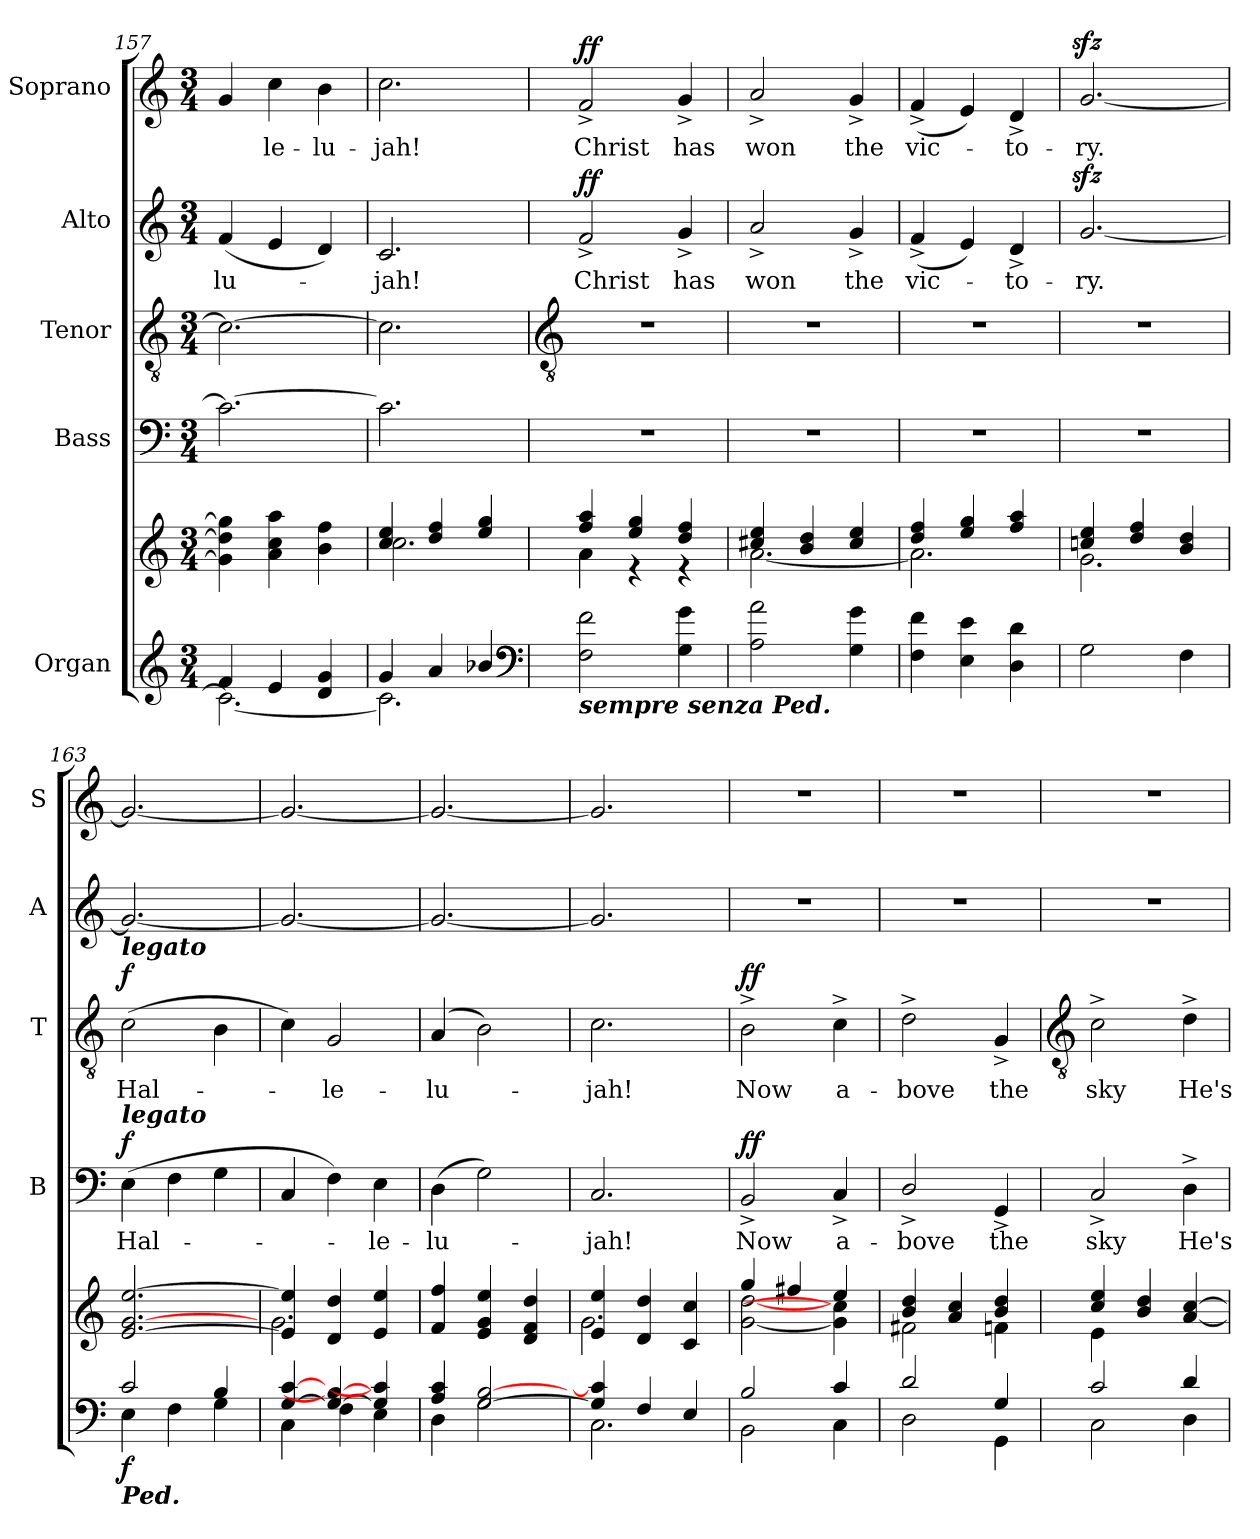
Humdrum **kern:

**kern	**kern	**dynam	**kern	**text	**dynam	**kern	**text	**dynam	**kern	**text	**dynam	**kern	**text	**dynam
*part5	*part5	*part5	*part4	*part4	*part4	*part3	*part3	*part3	*part2	*part2	*part2	*part1	*part1	*part1
*staff6	*staff5	*staff5/6	*staff4	*staff4	*staff4	*staff3	*staff3	*staff3	*staff2	*staff2	*staff2	*staff1	*staff1	*staff1
*I"Organ	*	*	*I"Bass	*	*	*I"Tenor	*	*	*I"Alto	*	*	*I"Soprano	*	*
*	*	*	*I'B	*	*	*I'T	*	*	*I'A	*	*	*I'S	*	*
*clefG2	*clefG2	*	*clefF4	*	*	*clefGv2	*	*	*clefG2	*	*	*clefG2	*	*
*k[]	*k[]	*	*k[]	*	*	*k[]	*	*	*k[]	*	*	*k[]	*	*
*C:	*C:	*	*C:	*	*	*C:	*	*	*C:	*	*	*C:	*	*
*M3/4	*M3/4	*	*M3/4	*	*	*M3/4	*	*	*M3/4	*	*	*M3/4	*	*
=157	=157	=157	=157	=157	=157	=157	=157	=157	=157	=157	=157	=157	=157	=157
*^	*^	*	*	*	*	*	*	*	*	*	*	*	*	*
!	!	!	!LO:N:vis=1	!	!	!	!	!	!	!	!	!LO:LY:b	!	!	!	!
4f/	2.c\_	4g\] 4dd\] 4gg\]	2.ryy	.	2.c_	.	.	2.c_	.	.	(<4f	-lu-	.	4g	.	.
!	!	!	!	!	!	!	!	!	!	!	!	!	!	!	!LO:LY:b	!
4e/	.	4a\ 4cc\ 4aa\	.	.	.	.	.	.	.	.	4e	.	.	4cc	le-	.
!	!	!	!	!	!	!	!	!	!	!	!	!	!	!	!LO:LY:b	!
4d/ 4g/	.	4b\ 4ff\	.	.	.	.	.	.	.	.	4d)	.	.	4b	-lu-	.
=158	=158	=158	=158	=158	=158	=158	=158	=158	=158	=158	=158	=158	=158	=158	=158	=158
!	!	!	!	!	!	!	!	!	!	!	!	!LO:LY:b	!	!	!LO:LY:b	!
4g/	2.c\]	4cc/ 4ee/	2.cc\	.	2.c]	.	.	2.c]	.	.	2.c	jah!	.	2.cc	-jah!	.
4a/	.	4dd/ 4ff/	.	.	.	.	.	.	.	.	.	.	.	.	.	.
4b-X/	.	4ee/ 4gg/	.	.	.	.	.	.	.	.	.	.	.	.	.	.
*clefF4	*	*	*	*	*	*	*	*	*	*	*	*	*	*	*	*
!!LO:LB:g=z
=159	=159	=159	=159	=159	=159	=159	=159	=159	=159	=159	=159	=159	=159	=159	=159	=159
*	*	*	*	*	*	*	*	*clefGv2	*	*	*	*	*	*	*	*
!LO:TX:b:Bi:t=sempre senza Ped.	!	!	!	!	!	!	!	!	!	!	!	!	!	!	!	!
!LO:N:vis=1	!	!	!	!	!LO:N:vis=1	!	!	!LO:N:vis=1	!	!	!	!LO:LY:b	!LO:DY:b	!	!LO:LY:b	!LO:DY:b
2.ryy	2F\ 2f\	4ff/ 4aa/	4a\	.	2.r	.	.	2.r	.	.	2f^	Christ	ff	2f^	Christ	ff
.	.	4ee/ 4gg/	4r	.	.	.	.	.	.	.	.	.	.	.	.	.
!	!	!	!	!	!	!	!	!	!	!	!	!LO:LY:b	!	!	!LO:LY:b	!
.	4G\ 4g\	4dd/ 4ff/	4r	.	.	.	.	.	.	.	4g^	has	.	4g^	has	.
=160	=160	=160	=160	=160	=160	=160	=160	=160	=160	=160	=160	=160	=160	=160	=160	=160
!LO:N:vis=1	!	!	!	!	!LO:N:vis=1	!	!	!LO:N:vis=1	!	!	!	!LO:LY:b	!	!	!LO:LY:b	!
2.ryy	2A\ 2a\	4cc#X/ 4ee/	[2.a\	.	2.r	.	.	2.r	.	.	2a^	won	.	2a^	won	.
.	.	4b/ 4dd/	.	.	.	.	.	.	.	.	.	.	.	.	.	.
!	!	!	!	!	!	!	!	!	!	!	!	!LO:LY:b	!	!	!LO:LY:b	!
.	4G\ 4g\	4cc#/ 4ee/	.	.	.	.	.	.	.	.	4g^	the	.	4g^	the	.
=161	=161	=161	=161	=161	=161	=161	=161	=161	=161	=161	=161	=161	=161	=161	=161	=161
!LO:N:vis=1	!	!	!	!	!LO:N:vis=1	!	!	!LO:N:vis=1	!	!	!	!LO:LY:b	!	!	!LO:LY:b	!
2.ryy	4F\ 4f\	4dd/ 4ff/	2.a\]	.	2.r	.	.	2.r	.	.	(<4f^	vic-	.	(<4f^	vic-	.
.	4E\ 4e\	4ee/ 4gg/	.	.	.	.	.	.	.	.	4e)	.	.	4e)	.	.
!	!	!	!	!	!	!	!	!	!	!	!	!LO:LY:b	!	!	!LO:LY:b	!
.	4D\ 4d\	4ff/ 4aa/	.	.	.	.	.	.	.	.	4d^	to-	.	4d^	to-	.
=162	=162	=162	=162	=162	=162	=162	=162	=162	=162	=162	=162	=162	=162	=162	=162	=162
!LO:N:vis=1	!	!	!	!	!LO:N:vis=1	!	!	!LO:N:vis=1	!	!	!	!LO:LY:b	!	!	!LO:LY:b	!
2.ryy	2G\	4ccn/ 4ee/	2.g\	.	2.r	.	.	2.r	.	.	[2.gzz<	ry.	.	[2.gzz<	-ry.	.
.	.	4dd/ 4ff/	.	.	.	.	.	.	.	.	.	.	.	.	.	.
.	4F\	4b/ 4dd/	.	.	.	.	.	.	.	.	.	.	.	.	.	.
=163	=163	=163	=163	=163	=163	=163	=163	=163	=163	=163	=163	=163	=163	=163	=163	=163
!	!	!	!	!	!	!	!	!LO:TX:a:Bi:t=legato	!	!	!	!	!	!	!	!
!	!	!	!	!	!LO:TX:a:Bi:t=legato	!	!	!	!	!	!	!	!	!	!	!
!LO:TX:b:Bi:t=Ped.	!	!	!	!	!	!	!	!	!	!	!	!	!	!	!	!
!	!	!	!	!LO:DY:b=2	!	!LO:LY:b	!LO:DY:b	!	!LO:LY:b	!LO:DY:b	!	!	!	!	!	!
2c/	4E\	[2.e/ [2.g/ [2.ee/	2.ryy	f	(>4E	Hal-	f	(>2c	Hal-	f	2.g_	.	.	2.g_	.	.
.	4F\	.	.	.	4F	.	.	.	.	.	.	.	.	.	.	.
4B/	4G\	.	.	.	4G	.	.	4B	.	.	.	.	.	.	.	.
=164	=164	=164	=164	=164	=164	=164	=164	=164	=164	=164	=164	=164	=164	=164	=164	=164
[4G/ [4c/	4C\	4e/] 4ee/]	2.g\	.	4C	.	.	4c)	.	.	2.g_	.	.	2.g_	.	.
!	!	!	!	!	!	!	!	!	!LO:LY:b	!	!	!	!	!	!	!
4G/_ 4B/_	4F\	4d/ 4dd/	.	.	4F)	.	.	2G	le-	.	.	.	.	.	.	.
!	!	!	!	!	!	!LO:LY:b	!	!	!	!	!	!	!	!	!	!
4G/] 4c/]	4E\	4e/ 4ee/	.	.	4E	le-	.	.	.	.	.	.	.	.	.	.
=165	=165	=165	=165	=165	=165	=165	=165	=165	=165	=165	=165	=165	=165	=165	=165	=165
!	!	!	!	!	!	!LO:LY:b	!	!	!LO:LY:b	!	!	!	!	!	!	!
4A/ 4c/	4D\	4f/ 4ff/	2.ryy	.	(>4D	-lu-	.	(<4A	-lu-	.	2.g_	.	.	2.g_	.	.
[2G/ [2B/	2G\	4e/ 4g/ 4ee/	.	.	2G)	.	.	2B)	.	.	.	.	.	.	.	.
.	.	4d/ 4f/ 4dd/	.	.	.	.	.	.	.	.	.	.	.	.	.	.
=166	=166	=166	=166	=166	=166	=166	=166	=166	=166	=166	=166	=166	=166	=166	=166	=166
!	!	!	!	!	!	!LO:LY:b	!	!	!LO:LY:b	!	!	!	!	!	!	!
4G/] 4c/]	2.C\	4e/ 4ee/	2.g\	.	2.C	jah!	.	2.c	jah!	.	2.g]	.	.	2.g]	.	.
4F/	.	4d/ 4dd/	.	.	.	.	.	.	.	.	.	.	.	.	.	.
4E/	.	4c/ 4cc/	.	.	.	.	.	.	.	.	.	.	.	.	.	.
=167	=167	=167	=167	=167	=167	=167	=167	=167	=167	=167	=167	=167	=167	=167	=167	=167
!	!	!	!	!	!	!LO:LY:b	!LO:DY:b	!	!LO:LY:b	!LO:DY:b	!LO:N:vis=1	!	!	!LO:N:vis=1	!	!
2B/	2BB\	4gg/	[2g\ [2dd\	.	2BB^	Now	ff	2B^	Now	ff	2.r	.	.	2.r	.	.
.	.	4ff#X/	.	.	.	.	.	.	.	.	.	.	.	.	.	.
!	!	!	!	!	!	!LO:LY:b	!	!	!LO:LY:b	!	!	!	!	!	!	!
4c/	4C\	4ee/	4g\] 4cc\]	.	4C^	a-	.	4c^	a-	.	.	.	.	.	.	.
=168	=168	=168	=168	=168	=168	=168	=168	=168	=168	=168	=168	=168	=168	=168	=168	=168
!	!	!	!	!	!	!LO:LY:b	!	!	!LO:LY:b	!	!LO:N:vis=1	!	!	!LO:N:vis=1	!	!
2d/	2D\	4b/ 4dd/	2f#X\	.	2D^/	-bove	.	2d^	-bove	.	2.r	.	.	2.r	.	.
.	.	4a/ 4cc/	.	.	.	.	.	.	.	.	.	.	.	.	.	.
!	!	!	!	!	!	!LO:LY:b	!	!	!LO:LY:b	!	!	!	!	!	!	!
4G/	4GG\	4b/ 4dd/	4fn\	.	4GG^	the	.	4G^	the	.	.	.	.	.	.	.
!!LO:LB:g=z
=169	=169	=169	=169	=169	=169	=169	=169	=169	=169	=169	=169	=169	=169	=169	=169	=169
*	*	*	*	*	*	*	*	*clefGv2	*	*	*	*	*	*	*	*
!	!	!	!	!	!	!LO:LY:b	!	!	!LO:LY:b	!	!LO:N:vis=1	!	!	!LO:N:vis=1	!	!
2c/	2C\	4cc/ 4ee/	4e\	.	2C^	sky	.	2c^	sky	.	2.r	.	.	2.r	.	.
.	.	4b/ 4dd/	4ryy	.	.	.	.	.	.	.	.	.	.	.	.	.
!	!	!	!	!	!	!LO:LY:b	!	!	!LO:LY:b	!	!	!	!	!	!	!
4d/	4D\	[4a/ [4cc/	4ryy	.	4D^	He's	.	4d^	He's	.	.	.	.	.	.	.
*v	*v	*	*	*	*	*	*	*	*	*	*	*	*	*	*	*
*	*v	*v	*	*	*	*	*	*	*	*	*	*	*	*	*
=	=	=	=	=	=	=	=	=	=	=	=	=	=	=
*-	*-	*-	*-	*-	*-	*-	*-	*-	*-	*-	*-	*-	*-	*-
